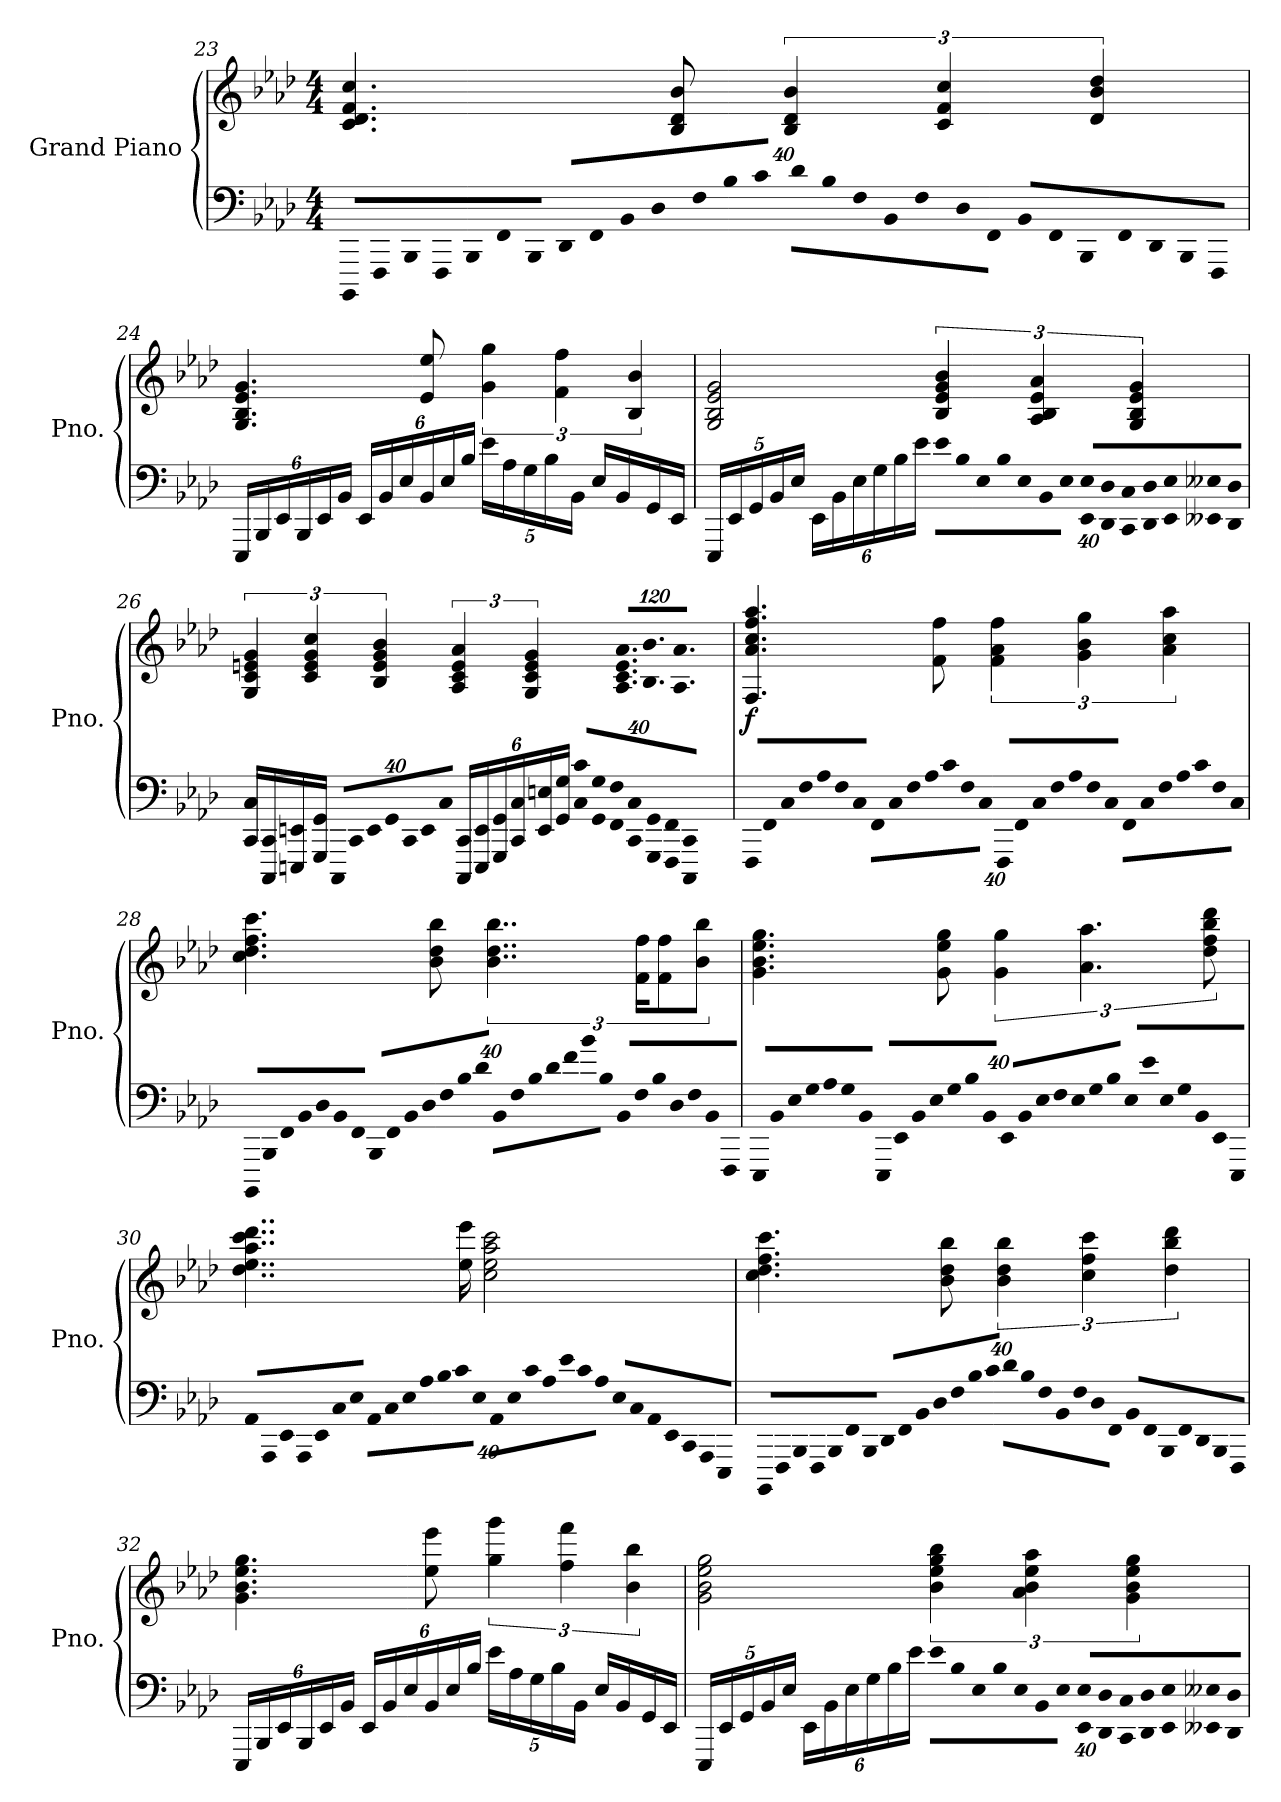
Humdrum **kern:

**kern	**kern	**dynam
*part1	*part1	*part1
*staff2	*staff1	*staff1/2
*I"Grand Piano	*	*
*I'Pno.	*	*
!!LO:LB:g=z
*clefF4	*clefG2	*
*k[b-e-a-d-]	*k[b-e-a-d-]	*
*M4/4	*M4/4	*
*Xbrackettup	*	*
=23	=23	=23
!LO:N:vis=16	!	!
640%23BBBB-/LL	4.c/ 4.d-/ 4.f/ 4.cc/	.
!LO:N:vis=16	!	!
640%23FFF/	.	.
!LO:N:vis=16	!	!
640%23BBB-/	.	.
!LO:N:vis=16	!	!
640%23FFF/	.	.
!LO:N:vis=16	!	!
640%23BBB-/	.	.
!LO:N:vis=16	!	!
640%23FF/	.	.
!LO:N:vis=16	!	!
640%23BBB-/JJ	.	.
!LO:N:vis=16	!	!
640%23DD-/LL	.	.
!LO:N:vis=16	!	!
640%23FF/	.	.
!LO:N:vis=16	!	!
640%23BB-/	.	.
!LO:N:vis=16	!	!
640%23D-/	.	.
.	8B-/ 8d-/ 8b-/	.
!LO:N:vis=16	!	!
640%23F/	.	.
!LO:N:vis=16	!	!
640%23B-/	.	.
!LO:N:vis=16	!	!
640%23c/JJ	.	.
.	6B-/ 6d-/ 6b-/	.
!LO:N:vis=16	!	!
640%23d-\LL	.	.
!LO:N:vis=16	!	!
640%23B-\	.	.
!LO:N:vis=16	!	!
640%23F\	.	.
!LO:N:vis=16	!	!
640%23BB-\	.	.
!LO:N:vis=16	!	!
640%23F\	.	.
.	6c/ 6f/ 6cc/	.
!LO:N:vis=16	!	!
640%23D-\	.	.
!LO:N:vis=16	!	!
640%23FF\JJ	.	.
!LO:N:vis=16	!	!
640%23BB-/LL	.	.
!LO:N:vis=16	!	!
640%23FF/	.	.
!LO:N:vis=16	!	!
640%23BBB-/	.	.
.	6d-/ 6b-/ 6dd-/	.
!LO:N:vis=16	!	!
640%23FF/	.	.
!LO:N:vis=16	!	!
640%23DD-/	.	.
!LO:N:vis=16	!	!
640%23BBB-/	.	.
!LO:N:vis=16	!	!
640%23FFF/JJ	.	.
.	160ryy	.
!!LO:LB:g=z
=24	=24	=24
24EEE-/LL	4.G/ 4.B-/ 4.e-/ 4.g/	.
24BBB-/	.	.
24EE-/	.	.
24BBB-/	.	.
24EE-/	.	.
24BB-/JJ	.	.
24EE-/LL	.	.
24BB-/	.	.
24E-/	.	.
24BB-/	8e-/ 8ee-/	.
24E-/	.	.
24B-/JJ	.	.
20e-\LL	6g\ 6gg\	.
20A-\	.	.
20G\	.	.
20B-\	.	.
.	6f\ 6ff\	.
20BB-\JJ	.	.
16E-/LL	.	.
16BB-/	.	.
.	6B-/ 6b-/	.
16GG/	.	.
16EE-/JJ	.	.
!!LO:LB:g=z
=25	=25	=25
20EEE-/LL	2G/ 2B-/ 2e-/ 2g/	.
20EE-/	.	.
20GG/	.	.
20BB-/	.	.
20E-/JJ	.	.
24EE-\LL	.	.
24BB-\	.	.
24E-\	.	.
24G\	.	.
24B-\	.	.
24e-\JJ	.	.
!LO:N:vis=16	!	!
640%23e-\LL	6B-/ 6e-/ 6g/ 6b-/	.
!LO:N:vis=16	!	!
640%23B-\	.	.
!LO:N:vis=16	!	!
640%23E-\	.	.
!LO:N:vis=16	!	!
640%23B-\	.	.
!LO:N:vis=16	!	!
640%23E-\	.	.
.	6A-/ 6B-/ 6e-/ 6a-/	.
!LO:N:vis=16	!	!
640%23BB-\	.	.
!LO:N:vis=16	!	!
640%23E-\JJ	.	.
!LO:N:vis=16	!	!
640%23EE-/ 640%23E-/LL	.	.
!LO:N:vis=16	!	!
640%23DD-/ 640%23D-/	.	.
!LO:N:vis=16	!	!
640%23CC/ 640%23C/	.	.
.	6G/ 6B-/ 6e-/ 6g/	.
!LO:N:vis=16	!	!
640%23DD-/ 640%23D-/	.	.
!LO:N:vis=16	!	!
640%23EE-/ 640%23E-/	.	.
!LO:N:vis=16	!	!
640%23EE--X/ 640%23E--X/	.	.
!LO:N:vis=16	!	!
640%23DD-/ 640%23D-/JJ	.	.
.	320ryy	.
!!LO:LB:g=z
=26	=26	=26
16CC/ 16C/LL	6G/ 6c/ 6en/ 6g/	.
16CCC/ 16CC/	.	.
16EEEn/ 16EEn/	.	.
.	6c/ 6e/ 6g/ 6cc/	.
16GGG/ 16GG/JJ	.	.
!LO:N:vis=16	!	!
640%23CCC/LL	.	.
!LO:N:vis=16	!	!
640%23CC/	.	.
!LO:N:vis=16	!	!
640%23EE/	.	.
.	6B-/ 6e/ 6g/ 6b-/	.
!LO:N:vis=16	!	!
640%23GG/	.	.
!LO:N:vis=16	!	!
640%23CC/	.	.
!LO:N:vis=16	!	!
640%23EE/	.	.
!LO:N:vis=16	!	!
640%23C/JJ	.	.
.	6A-/ 6c/ 6e/ 6a-/	.
24CCC/ 24CC/LL	.	.
24EEE/ 24EE/	.	.
24GGG/ 24GG/	.	.
24CC/ 24C/	.	.
.	6G/ 6c/ 6e/ 6g/	.
24EE/ 24En/	.	.
24GG/ 24G/JJ	.	.
!LO:N:vis=16	!	!
640%23C/ 640%23c/LL	.	.
!LO:N:vis=16	!	!
640%23GG/ 640%23G/	.	.
!LO:N:vis=16	!	!
640%23FF/ 640%23F/	.	.
*	*Xbrackettup	*
!	!LO:N:vis=16.	!
.	1920%107A-/ 1920%107c/ 1920%107e/ 1920%107a-/L	.
!LO:N:vis=16	!	!
640%23CC/ 640%23C/	.	.
!	!LO:N:vis=16.	!
.	1920%107B-/ 1920%107b-/	.
!LO:N:vis=16	!	!
640%23GGG/ 640%23GG/	.	.
!LO:N:vis=16	!	!
640%23FFF/ 640%23FF/	.	.
!	!LO:N:vis=16.	!
.	1920%107A-/ 1920%107a-/J	.
!LO:N:vis=16	!	!
640%23CCC/ 640%23CC/JJ	.	.
.	384ryy	.
!!LO:PB:g=z
=27	=27	=27
!LO:N:vis=16	!	!LO:DY:b
640%23FFF/LL	4.F/ 4.a-/ 4.cc/ 4.ff/ 4.aa-/	f
!LO:N:vis=16	!	!
640%23FF/	.	.
!LO:N:vis=16	!	!
640%23C/	.	.
!LO:N:vis=16	!	!
640%23F/	.	.
!LO:N:vis=16	!	!
640%23A-/	.	.
!LO:N:vis=16	!	!
640%23F/	.	.
!LO:N:vis=16	!	!
640%23C/JJ	.	.
!LO:N:vis=16	!	!
640%23FF\LL	.	.
!LO:N:vis=16	!	!
640%23C\	.	.
!LO:N:vis=16	!	!
640%23F\	.	.
!LO:N:vis=16	!	!
640%23A-\	.	.
.	8f\ 8ff\	.
!LO:N:vis=16	!	!
640%23c\	.	.
!LO:N:vis=16	!	!
640%23F\	.	.
!LO:N:vis=16	!	!
640%23C\JJ	.	.
*	*brackettup	*
.	6f\ 6a-\ 6ff\	.
!LO:N:vis=16	!	!
640%23FFF/LL	.	.
!LO:N:vis=16	!	!
640%23FF/	.	.
!LO:N:vis=16	!	!
640%23C/	.	.
!LO:N:vis=16	!	!
640%23F/	.	.
!LO:N:vis=16	!	!
640%23A-/	.	.
.	6g\ 6b-\ 6gg\	.
!LO:N:vis=16	!	!
640%23F/	.	.
!LO:N:vis=16	!	!
640%23C/JJ	.	.
!LO:N:vis=16	!	!
640%23FF\LL	.	.
!LO:N:vis=16	!	!
640%23C\	.	.
!LO:N:vis=16	!	!
640%23F\	.	.
.	6a-\ 6cc\ 6aa-\	.
!LO:N:vis=16	!	!
640%23A-\	.	.
!LO:N:vis=16	!	!
640%23c\	.	.
!LO:N:vis=16	!	!
640%23F\	.	.
!LO:N:vis=16	!	!
640%23C\JJ	.	.
.	160ryy	.
!!LO:LB:g=z
=28	=28	=28
!LO:N:vis=16	!	!
640%23BBBB-/LL	4.cc\ 4.dd-\ 4.ff\ 4.ccc\	.
!LO:N:vis=16	!	!
640%23BBB-/	.	.
!LO:N:vis=16	!	!
640%23FF/	.	.
!LO:N:vis=16	!	!
640%23BB-/	.	.
!LO:N:vis=16	!	!
640%23D-/	.	.
!LO:N:vis=16	!	!
640%23BB-/	.	.
!LO:N:vis=16	!	!
640%23FF/JJ	.	.
!LO:N:vis=16	!	!
640%23BBB-/LL	.	.
!LO:N:vis=16	!	!
640%23FF/	.	.
!LO:N:vis=16	!	!
640%23BB-/	.	.
!LO:N:vis=16	!	!
640%23D-/	.	.
.	8b-\ 8dd-\ 8bb-\	.
!LO:N:vis=16	!	!
640%23F/	.	.
!LO:N:vis=16	!	!
640%23B-/	.	.
!LO:N:vis=16	!	!
640%23d-/JJ	.	.
.	6..b-\ 6..dd-\ 6..bb-\	.
!LO:N:vis=16	!	!
640%23BB-\LL	.	.
!LO:N:vis=16	!	!
640%23F\	.	.
!LO:N:vis=16	!	!
640%23B-\	.	.
!LO:N:vis=16	!	!
640%23d-\	.	.
!LO:N:vis=16	!	!
640%23f\	.	.
!LO:N:vis=16	!	!
640%23b-\	.	.
!LO:N:vis=16	!	!
640%23B-\JJ	.	.
!LO:N:vis=16	!	!
640%23BB-/LL	.	.
!LO:N:vis=16	!	!
640%23F/	.	.
.	24f\ 24ff\KL	.
!LO:N:vis=16	!	!
640%23B-/	.	.
.	12f\ 12ff\	.
!LO:N:vis=16	!	!
640%23D-/	.	.
!LO:N:vis=16	!	!
640%23F/	.	.
.	12b-\ 12bb-\J	.
!LO:N:vis=16	!	!
640%23BB-/	.	.
!LO:N:vis=16	!	!
640%23FFF/JJ	.	.
.	160ryy	.
!!LO:LB:g=z
=29	=29	=29
!LO:N:vis=16	!	!
640%23EEE-/LL	4.g\ 4.b-\ 4.ee-\ 4.gg\	.
!LO:N:vis=16	!	!
640%23BB-/	.	.
!LO:N:vis=16	!	!
640%23E-/	.	.
!LO:N:vis=16	!	!
640%23G/	.	.
!LO:N:vis=16	!	!
640%23A-/	.	.
!LO:N:vis=16	!	!
640%23G/	.	.
!LO:N:vis=16	!	!
640%23BB-/JJ	.	.
!LO:N:vis=16	!	!
640%23EEE-/LL	.	.
!LO:N:vis=16	!	!
640%23EE-/	.	.
!LO:N:vis=16	!	!
640%23BB-/	.	.
!LO:N:vis=16	!	!
640%23E-/	.	.
.	8g\ 8ee-\ 8gg\	.
!LO:N:vis=16	!	!
640%23G/	.	.
!LO:N:vis=16	!	!
640%23B-/	.	.
!LO:N:vis=16	!	!
640%23BB-/JJ	.	.
.	6g\ 6gg\	.
!LO:N:vis=16	!	!
640%23EE-/LL	.	.
!LO:N:vis=16	!	!
640%23BB-/	.	.
!LO:N:vis=16	!	!
640%23E-/	.	.
!LO:N:vis=16	!	!
640%23F/	.	.
!LO:N:vis=16	!	!
640%23E-/	.	.
.	6.a-\ 6.aa-\	.
!LO:N:vis=16	!	!
640%23G/	.	.
!LO:N:vis=16	!	!
640%23B-/JJ	.	.
!LO:N:vis=16	!	!
640%23E-/LL	.	.
!LO:N:vis=16	!	!
640%23e-/	.	.
!LO:N:vis=16	!	!
640%23E-/	.	.
!LO:N:vis=16	!	!
640%23G/	.	.
!LO:N:vis=16	!	!
640%23BB-/	.	.
.	12dd-\ 12ff\ 12bb-\ 12ddd-\	.
!LO:N:vis=16	!	!
640%23EE-/	.	.
!LO:N:vis=16	!	!
640%23EEE-/JJ	.	.
.	160ryy	.
!!LO:LB:g=z
=30	=30	=30
!LO:N:vis=16	!	!
640%23AA-/LL	4..dd-\ 4..ee-\ 4..aa-\ 4..ccc\ 4..ddd-\	.
!LO:N:vis=16	!	!
640%23AAA-/	.	.
!LO:N:vis=16	!	!
640%23EE-/	.	.
!LO:N:vis=16	!	!
640%23AAA-/	.	.
!LO:N:vis=16	!	!
640%23EE-/	.	.
!LO:N:vis=16	!	!
640%23C/	.	.
!LO:N:vis=16	!	!
640%23E-/JJ	.	.
!LO:N:vis=16	!	!
640%23AA-\LL	.	.
!LO:N:vis=16	!	!
640%23C\	.	.
!LO:N:vis=16	!	!
640%23E-\	.	.
!LO:N:vis=16	!	!
640%23A-\	.	.
!LO:N:vis=16	!	!
640%23B-\	.	.
!LO:N:vis=16	!	!
640%23c\	.	.
.	16ee-\ 16eee-\	.
!LO:N:vis=16	!	!
640%23E-\JJ	.	.
.	2cc\ 2ee-\ 2aa-\ 2ccc\	.
!LO:N:vis=16	!	!
640%23AA-\LL	.	.
!LO:N:vis=16	!	!
640%23E-\	.	.
!LO:N:vis=16	!	!
640%23c\	.	.
!LO:N:vis=16	!	!
640%23A-\	.	.
!LO:N:vis=16	!	!
640%23e-\	.	.
!LO:N:vis=16	!	!
640%23c\	.	.
!LO:N:vis=16	!	!
640%23A-\JJ	.	.
!LO:N:vis=16	!	!
640%23E-/LL	.	.
!LO:N:vis=16	!	!
640%23C/	.	.
!LO:N:vis=16	!	!
640%23AA-/	.	.
!LO:N:vis=16	!	!
640%23EE-/	.	.
!LO:N:vis=16	!	!
640%23CC/	.	.
!LO:N:vis=16	!	!
640%23AAA-/	.	.
!LO:N:vis=16	!	!
640%23EEE-/JJ	.	.
.	160ryy	.
!!LO:LB:g=z
=31	=31	=31
!LO:N:vis=16	!	!
640%23BBBB-/LL	4.cc\ 4.dd-\ 4.ff\ 4.ccc\	.
!LO:N:vis=16	!	!
640%23FFF/	.	.
!LO:N:vis=16	!	!
640%23BBB-/	.	.
!LO:N:vis=16	!	!
640%23FFF/	.	.
!LO:N:vis=16	!	!
640%23BBB-/	.	.
!LO:N:vis=16	!	!
640%23FF/	.	.
!LO:N:vis=16	!	!
640%23BBB-/JJ	.	.
!LO:N:vis=16	!	!
640%23DD-/LL	.	.
!LO:N:vis=16	!	!
640%23FF/	.	.
!LO:N:vis=16	!	!
640%23BB-/	.	.
!LO:N:vis=16	!	!
640%23D-/	.	.
.	8b-\ 8dd-\ 8bb-\	.
!LO:N:vis=16	!	!
640%23F/	.	.
!LO:N:vis=16	!	!
640%23B-/	.	.
!LO:N:vis=16	!	!
640%23c/JJ	.	.
.	6b-\ 6dd-\ 6bb-\	.
!LO:N:vis=16	!	!
640%23d-\LL	.	.
!LO:N:vis=16	!	!
640%23B-\	.	.
!LO:N:vis=16	!	!
640%23F\	.	.
!LO:N:vis=16	!	!
640%23BB-\	.	.
!LO:N:vis=16	!	!
640%23F\	.	.
.	6cc\ 6ff\ 6ccc\	.
!LO:N:vis=16	!	!
640%23D-\	.	.
!LO:N:vis=16	!	!
640%23FF\JJ	.	.
!LO:N:vis=16	!	!
640%23BB-/LL	.	.
!LO:N:vis=16	!	!
640%23FF/	.	.
!LO:N:vis=16	!	!
640%23BBB-/	.	.
.	6dd-\ 6bb-\ 6ddd-\	.
!LO:N:vis=16	!	!
640%23FF/	.	.
!LO:N:vis=16	!	!
640%23DD-/	.	.
!LO:N:vis=16	!	!
640%23BBB-/	.	.
!LO:N:vis=16	!	!
640%23FFF/JJ	.	.
.	160ryy	.
!!LO:PB:g=z
=32	=32	=32
24EEE-/LL	4.g\ 4.b-\ 4.ee-\ 4.gg\	.
24BBB-/	.	.
24EE-/	.	.
24BBB-/	.	.
24EE-/	.	.
24BB-/JJ	.	.
24EE-/LL	.	.
24BB-/	.	.
24E-/	.	.
24BB-/	8ee-\ 8eee-\	.
24E-/	.	.
24B-/JJ	.	.
20e-\LL	6gg\ 6ggg\	.
20A-\	.	.
20G\	.	.
20B-\	.	.
.	6ff\ 6fff\	.
20BB-\JJ	.	.
16E-/LL	.	.
16BB-/	.	.
.	6b-\ 6bb-\	.
16GG/	.	.
16EE-/JJ	.	.
!!LO:LB:g=z
=33	=33	=33
20EEE-/LL	2g\ 2b-\ 2ee-\ 2gg\	.
20EE-/	.	.
20GG/	.	.
20BB-/	.	.
20E-/JJ	.	.
24EE-\LL	.	.
24BB-\	.	.
24E-\	.	.
24G\	.	.
24B-\	.	.
24e-\JJ	.	.
!LO:N:vis=16	!	!
640%23e-\LL	6b-\ 6ee-\ 6gg\ 6bb-\	.
!LO:N:vis=16	!	!
640%23B-\	.	.
!LO:N:vis=16	!	!
640%23E-\	.	.
!LO:N:vis=16	!	!
640%23B-\	.	.
!LO:N:vis=16	!	!
640%23E-\	.	.
.	6a-\ 6b-\ 6ee-\ 6aa-\	.
!LO:N:vis=16	!	!
640%23BB-\	.	.
!LO:N:vis=16	!	!
640%23E-\JJ	.	.
!LO:N:vis=16	!	!
640%23EE-/ 640%23E-/LL	.	.
!LO:N:vis=16	!	!
640%23DD-/ 640%23D-/	.	.
!LO:N:vis=16	!	!
640%23CC/ 640%23C/	.	.
.	6g\ 6b-\ 6ee-\ 6gg\	.
!LO:N:vis=16	!	!
640%23DD-/ 640%23D-/	.	.
!LO:N:vis=16	!	!
640%23EE-/ 640%23E-/	.	.
!LO:N:vis=16	!	!
640%23EE--X/ 640%23E--X/	.	.
!LO:N:vis=16	!	!
640%23DD-/ 640%23D-/JJ	.	.
.	320ryy	.
=	=	=
*-	*-	*-
